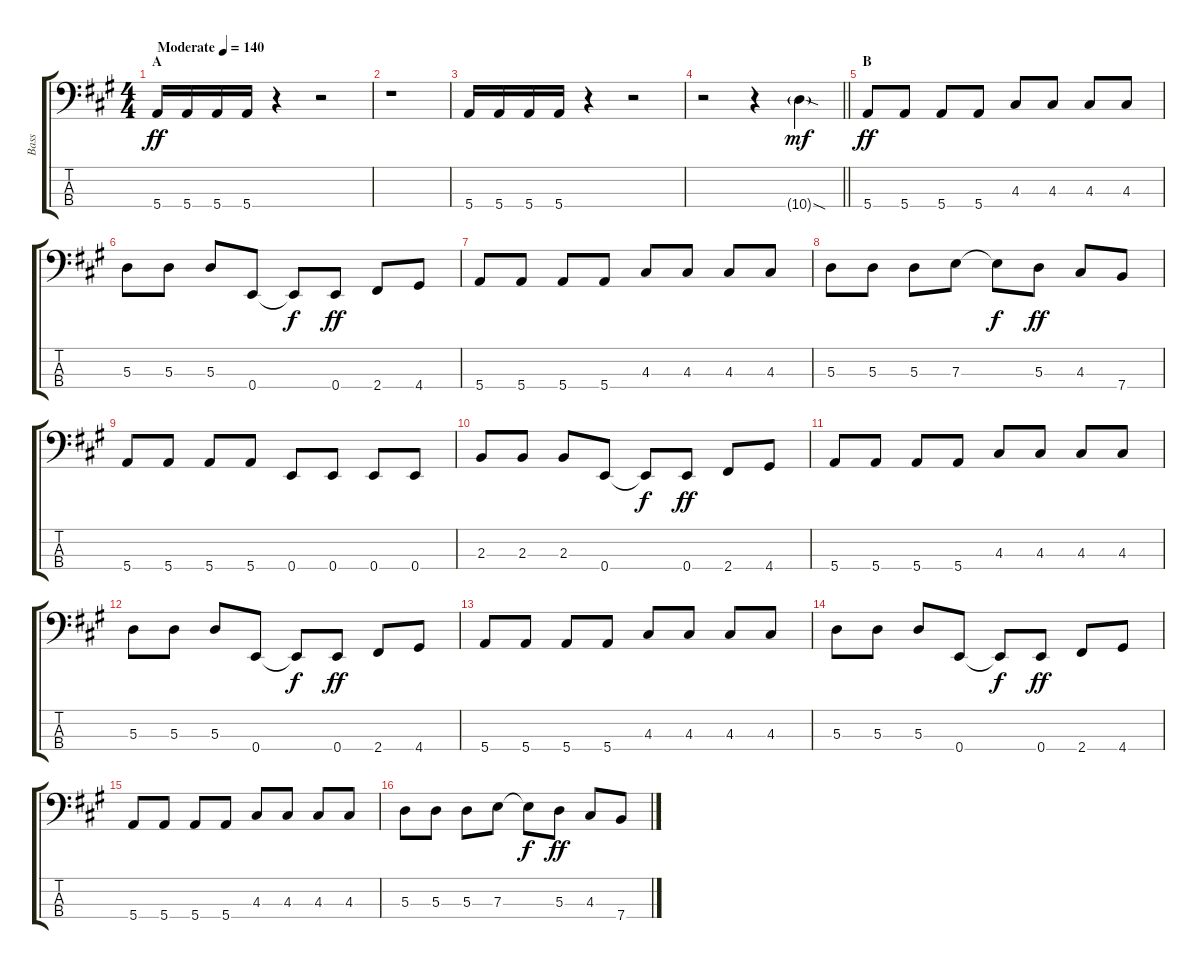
\track ("Bass" "Bass") {instrument electricbasspick}
\staff {score tabs}
\tuning (G2 D2 A1 E1) {hide}
\ts (4 4)
\section ("" "A")
\tempo (140 "Moderate")
\clef f4
\ks a
5.4.16{dy ff instrument electricbasspick} 5.4.16 5.4.16 5.4.16 r.4 r.2 |
r.1 |
5.4.16 5.4.16 5.4.16 5.4.16 r.4 r.2 |
\barLineRight lightlight
r.2 r.4 10.4{sod g}.4{dy mf} |
\section ("" "B")
5.4.8{dy ff} 5.4.8 5.4.8 5.4.8 4.3.8 4.3.8 4.3.8 4.3.8 |
5.3.8 5.3.8 5.3.8 0.4.8 0.4{t}.8{dy f} 0.4.8{dy ff} 2.4.8 4.4.8 |
5.4.8 5.4.8 5.4.8 5.4.8 4.3.8 4.3.8 4.3.8 4.3.8 |
5.3.8 5.3.8 5.3.8 7.3.8 7.3{t}.8{dy f} 5.3.8{dy ff} 4.3.8 7.4.8 |
5.4.8 5.4.8 5.4.8 5.4.8 0.4.8 0.4.8 0.4.8 0.4.8 |
2.3.8 2.3.8 2.3.8 0.4.8 0.4{t}.8{dy f} 0.4.8{dy ff} 2.4.8 4.4.8 |
5.4.8 5.4.8 5.4.8 5.4.8 4.3.8 4.3.8 4.3.8 4.3.8 |
5.3.8 5.3.8 5.3.8 0.4.8 0.4{t}.8{dy f} 0.4.8{dy ff} 2.4.8 4.4.8 |
5.4.8 5.4.8 5.4.8 5.4.8 4.3.8 4.3.8 4.3.8 4.3.8 |
5.3.8 5.3.8 5.3.8 0.4.8 0.4{t}.8{dy f} 0.4.8{dy ff} 2.4.8 4.4.8 |
5.4.8 5.4.8 5.4.8 5.4.8 4.3.8 4.3.8 4.3.8 4.3.8 |
5.3.8 5.3.8 5.3.8 7.3.8 7.3{t}.8{dy f} 5.3.8{dy ff} 4.3.8 7.4.8
